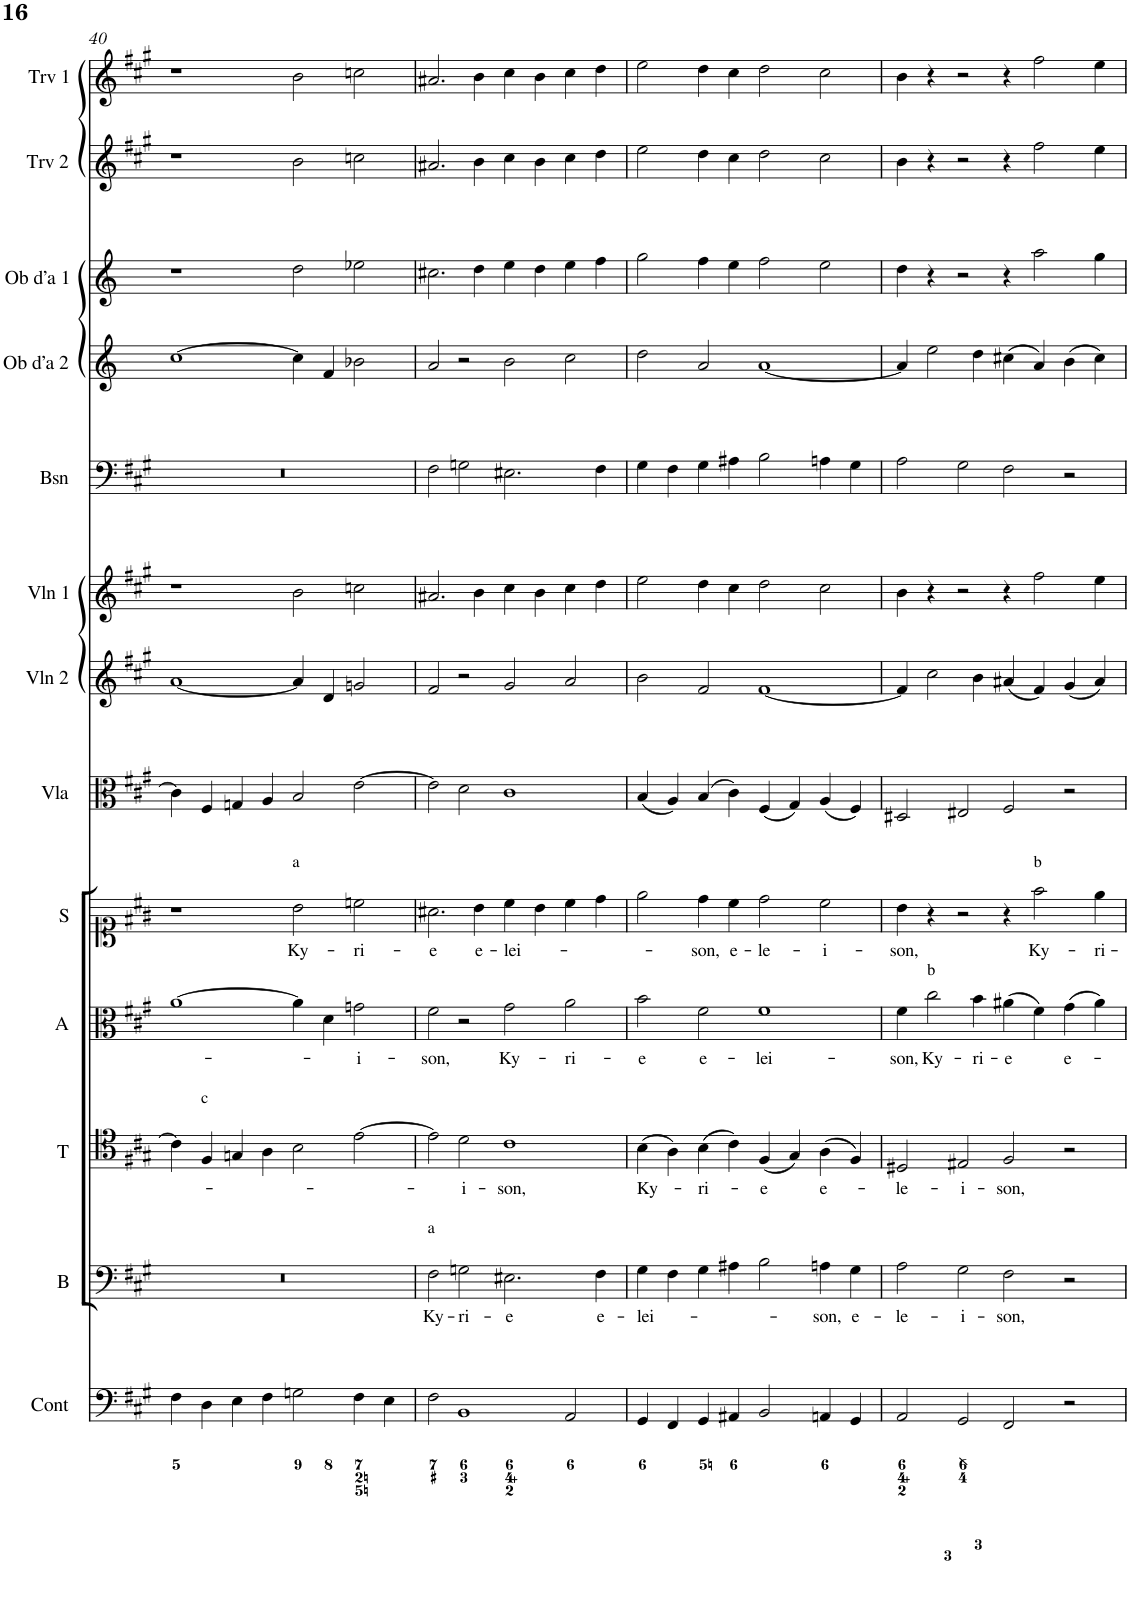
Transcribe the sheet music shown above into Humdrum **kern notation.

**kern	**kern	**text	**kern	**text	**kern	**text	**kern	**text	**kern	**kern	**kern	**kern	**kern	**kern	**kern	**kern
*part13	*part12	*part12	*part11	*part11	*part10	*part10	*part9	*part9	*part8	*part7	*part6	*part5	*part4	*part3	*part2	*part1
*staff13	*staff12	*staff12	*staff11	*staff11	*staff10	*staff10	*staff9	*staff9	*staff8	*staff7	*staff6	*staff5	*staff4	*staff3	*staff2	*staff1
*I"Continuo	*I"Bass	*	*I"Tenor	*	*I"Alto	*	*I"Soprano	*	*I"Viola	*I"Violin 2	*I"Violin 1	*I"Bassoon	*I"Oboe d’amore 2	*I"Oboe d’amore 1	*I"Traverso 2	*I"Traverso 1
*I'Cont	*I'B	*	*I'T	*	*I'A	*	*I'S	*	*I'Vla	*I'Vln 2	*I'Vln 1	*I'Bsn	*I'Ob d’a 2	*I'Ob d’a 1	*I'Trv 2	*I'Trv 1
!!LO:PB:g=z
*clefF4	*clefF4	*	*clefC4	*	*clefC3	*	*clefC1	*	*clefC3	*clefG2	*clefG2	*clefF4	*clefG2	*clefG2	*clefG2	*clefG2
*	*	*	*	*	*	*	*	*	*	*	*	*	*Trd2c3	*Trd2c3	*	*
*k[f#c#g#]	*k[f#c#g#]	*	*k[f#c#g#]	*	*k[f#c#g#]	*	*k[f#c#g#]	*	*k[f#c#g#]	*k[f#c#g#]	*k[f#c#g#]	*k[f#c#g#]	*k[]	*k[]	*k[f#c#g#]	*k[f#c#g#]
*M4/2	*M4/2	*	*M4/2	*	*M4/2	*	*M4/2	*	*M4/2	*M4/2	*M4/2	*M4/2	*M4/2	*M4/2	*M4/2	*M4/2
*met(c|)	*met(c|)	*	*met(c|)	*	*met(c|)	*	*met(c|)	*	*met(c|)	*met(c|)	*met(c|)	*met(c|)	*met(c|)	*met(c|)	*met(c|)	*met(c|)
=40	=40	=40	=40	=40	=40	=40	=40	=40	=40	=40	=40	=40	=40	=40	=40	=40
4F#\	0r	.	4c#\]	.	[1a	.	1r	.	4c#\]	[1a	1r	0r	[1cc	1r	1r	1r
!	!	!	!LO:TX:a:t=c	!	!	!	!	!	!	!	!	!	!	!	!	!
4D\	.	.	4F#/	.	.	.	.	.	4F#/	.	.	.	.	.	.	.
4E\	.	.	4Gn/	.	.	.	.	.	4Gn/	.	.	.	.	.	.	.
4F#\	.	.	4A\	.	.	.	.	.	4A/	.	.	.	.	.	.	.
!	!	!	!	!	!	!	!LO:TX:a:t=a	!	!	!	!	!	!	!	!	!
!	!	!	!	!	!	!	!	!LO:LY:b	!	!	!	!	!	!	!	!
2Gn\	.	.	2B\	.	4a\]	.	2b\	Ky-	2B/	4a/]	2b\	.	4cc\]	2dd\	2b\	2b\
.	.	.	.	.	4d\	.	.	.	.	4d/	.	.	4f/	.	.	.
!	!	!	!	!	!	!LO:LY:b	!	!LO:LY:b	!	!	!	!	!	!	!	!
4F#\	.	.	[2e\	.	2gn\	-i-	2ccn\	-ri-	[2e\	2gn/	2ccn\	.	2b-X\	2ee-X\	2ccn\	2ccn\
4E\	.	.	.	.	.	.	.	.	.	.	.	.	.	.	.	.
=41	=41	=41	=41	=41	=41	=41	=41	=41	=41	=41	=41	=41	=41	=41	=41	=41
!	!LO:TX:a:t=a	!	!	!	!	!	!	!	!	!	!	!	!	!	!	!
!	!	!LO:LY:b	!	!	!	!LO:LY:b	!	!LO:LY:b	!	!	!	!	!	!	!	!
2F#\	2F#\	Ky-	2e\]	.	2f#\	-son,	2.a#X\	-e	2e\]	2f#/	2.a#X/	2F#\	2a/	2.cc#X\	2.a#X/	2.a#X/
!	!	!LO:LY:b	!	!LO:LY:b	!	!	!	!	!	!	!	!	!	!	!	!
1BB	2Gn\	-ri-	2d\	i-	2r	.	.	.	2d\	2r	.	2Gn\	2r	.	.	.
!	!	!	!	!	!	!	!	!LO:LY:b	!	!	!	!	!	!	!	!
.	.	.	.	.	.	.	4b\	e-	.	.	4b\	.	.	4dd\	4b\	4b\
!	!	!LO:LY:b	!	!LO:LY:b	!	!LO:LY:b	!	!LO:LY:b	!	!	!	!	!	!	!	!
.	2.E#X\	-e	1c#	-son,	2g#\	Ky-	4cc#\	-lei-	1c#	2g#/	4cc#\	2.E#X\	2b\	4ee\	4cc#\	4cc#\
.	.	.	.	.	.	.	4b\	.	.	.	4b\	.	.	4dd\	4b\	4b\
!	!	!	!	!	!	!LO:LY:b	!	!	!	!	!	!	!	!	!	!
2AA/	.	.	.	.	2a\	-ri-	4cc#\	.	.	2a/	4cc#\	.	2cc\	4ee\	4cc#\	4cc#\
!	!	!LO:LY:b	!	!	!	!	!	!	!	!	!	!	!	!	!	!
.	4F#\	e-	.	.	.	.	4dd\	.	.	.	4dd\	4F#\	.	4ff\	4dd\	4dd\
=42	=42	=42	=42	=42	=42	=42	=42	=42	=42	=42	=42	=42	=42	=42	=42	=42
!	!	!LO:LY:b	!	!LO:LY:b	!	!LO:LY:b	!	!	!	!	!	!	!	!	!	!
4GG#/	4G#\	-lei-	(4B\	Ky-	2b\	-e	2ee\	.	(4B/	2b\	2ee\	4G#\	2dd\	2gg\	2ee\	2ee\
4FF#/	4F#\	.	4A\)	.	.	.	.	.	4A/)	.	.	4F#\	.	.	.	.
!	!	!	!	!LO:LY:b	!	!LO:LY:b	!	!LO:LY:b	!	!	!	!	!	!	!	!
4GG#/	4G#\	.	(4B\	-ri-	2f#\	e-	4dd\	-son,	(4B/	2f#/	4dd\	4G#\	2a/	4ff\	4dd\	4dd\
!	!	!	!	!	!	!	!	!LO:LY:b	!	!	!	!	!	!	!	!
4AA#X/	4A#X\	.	4c#\)	.	.	.	4cc#\	e-	4c#\)	.	4cc#\	4A#X\	.	4ee\	4cc#\	4cc#\
!	!	!	!	!LO:LY:b	!	!LO:LY:b	!	!LO:LY:b	!	!	!	!	!	!	!	!
2BB/	2B\	.	(4F#/	-e	1f#	-lei-	2dd\	-le-	(4F#/	[1f#	2dd\	2B\	[1a	2ff\	2dd\	2dd\
.	.	.	4G#/)	.	.	.	.	.	4G#/)	.	.	.	.	.	.	.
!	!	!LO:LY:b	!	!LO:LY:b	!	!	!	!LO:LY:b	!	!	!	!	!	!	!	!
4AAn/	4An\	-son,	(4A\	e-	.	.	2cc#\	-i-	(4A/	.	2cc#\	4An\	.	2ee\	2cc#\	2cc#\
!	!	!LO:LY:b	!	!	!	!	!	!	!	!	!	!	!	!	!	!
4GG#/	4G#\	e-	4F#/)	.	.	.	.	.	4F#/)	.	.	4G#\	.	.	.	.
=43	=43	=43	=43	=43	=43	=43	=43	=43	=43	=43	=43	=43	=43	=43	=43	=43
!	!	!LO:LY:b	!	!LO:LY:b	!	!LO:LY:b	!	!LO:LY:b	!	!	!	!	!	!	!	!
2AA/	2A\	-le-	2D#X/	-le-	4f#\	-son,	4b\	-son,	2D#X/	4f#/]	4b\	2A\	4a/]	4dd\	4b\	4b\
!	!	!	!	!	!LO:TX:a:t=b	!	!	!	!	!	!	!	!	!	!	!
!	!	!	!	!	!	!LO:LY:b	!	!	!	!	!	!	!	!	!	!
.	.	.	.	.	2cc#\	Ky-	4r	.	.	2cc#\	4r	.	2ee\	4r	4r	4r
!	!	!LO:LY:b	!	!LO:LY:b	!	!	!	!	!	!	!	!	!	!	!	!
2GG#/	2G#\	-i-	2E#X/	-i-	.	.	2r	.	2E#X/	.	2r	2G#\	.	2r	2r	2r
!	!	!	!	!	!	!LO:LY:b	!	!	!	!	!	!	!	!	!	!
.	.	.	.	.	4b\	-ri-	.	.	.	4b\	.	.	4dd\	.	.	.
!	!	!LO:LY:b	!	!LO:LY:b	!	!LO:LY:b	!	!	!	!	!	!	!	!	!	!
2FF#/	2F#\	-son,	2F#/	-son,	(4a#X\	-e	4r	.	2F#/	(4a#X/	4r	2F#\	(4cc#X\	4r	4r	4r
!	!	!	!	!	!	!	!LO:TX:a:t=b	!	!	!	!	!	!	!	!	!
!	!	!	!	!	!	!	!	!LO:LY:b	!	!	!	!	!	!	!	!
.	.	.	.	.	4f#\)	.	2ff#\	Ky-	.	4f#/)	2ff#\	.	4a/)	2aa\	2ff#\	2ff#\
!	!	!	!	!	!	!LO:LY:b	!	!	!	!	!	!	!	!	!	!
2r	2r	.	2r	.	(4g#\	e-	.	.	2r	(4g#/	.	2r	(4b\	.	.	.
!	!	!	!	!	!	!	!	!LO:LY:b	!	!	!	!	!	!	!	!
.	.	.	.	.	4a#\)	.	4ee\	-ri-	.	4a#/)	4ee\	.	4cc#\)	4gg\	4ee\	4ee\
=	=	=	=	=	=	=	=	=	=	=	=	=	=	=	=	=
*-	*-	*-	*-	*-	*-	*-	*-	*-	*-	*-	*-	*-	*-	*-	*-	*-
